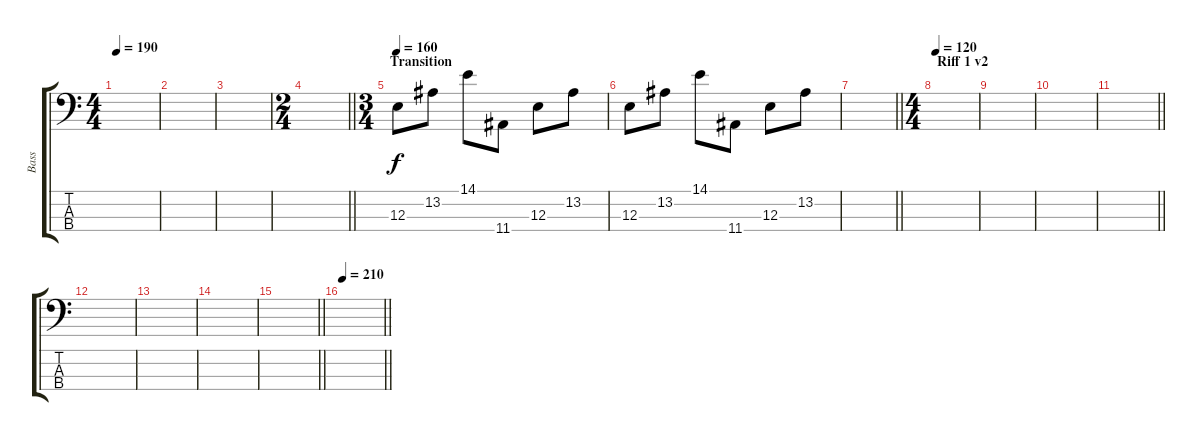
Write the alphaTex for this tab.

\track ("Bass" "Bass") {instrument electricbasspick}
\staff {score tabs}
\tuning (D2 A1 E1 B0) {hide}
\ts (4 4)
\tempo 190
\clef f4
\ks c
|
|
|
\ts (2 4)
\barLineRight lightlight
|
\ts (3 4)
\section ("" "Transition")
\tempo 160
12.3.8 13.2.8 14.1.8 11.4.8 12.3.8 13.2.8 |
12.3.8 13.2.8 14.1.8 11.4.8 12.3.8 13.2.8 |
\barLineRight lightlight
|
\ts (4 4)
\section ("" "Riff 1 v2")
\tempo 120
|
|
|
\barLineRight lightlight
|
\section ("" "")
|
|
|
\barLineRight lightlight
|
\section ("" "")
\tempo 210
\barLineRight lightlight
